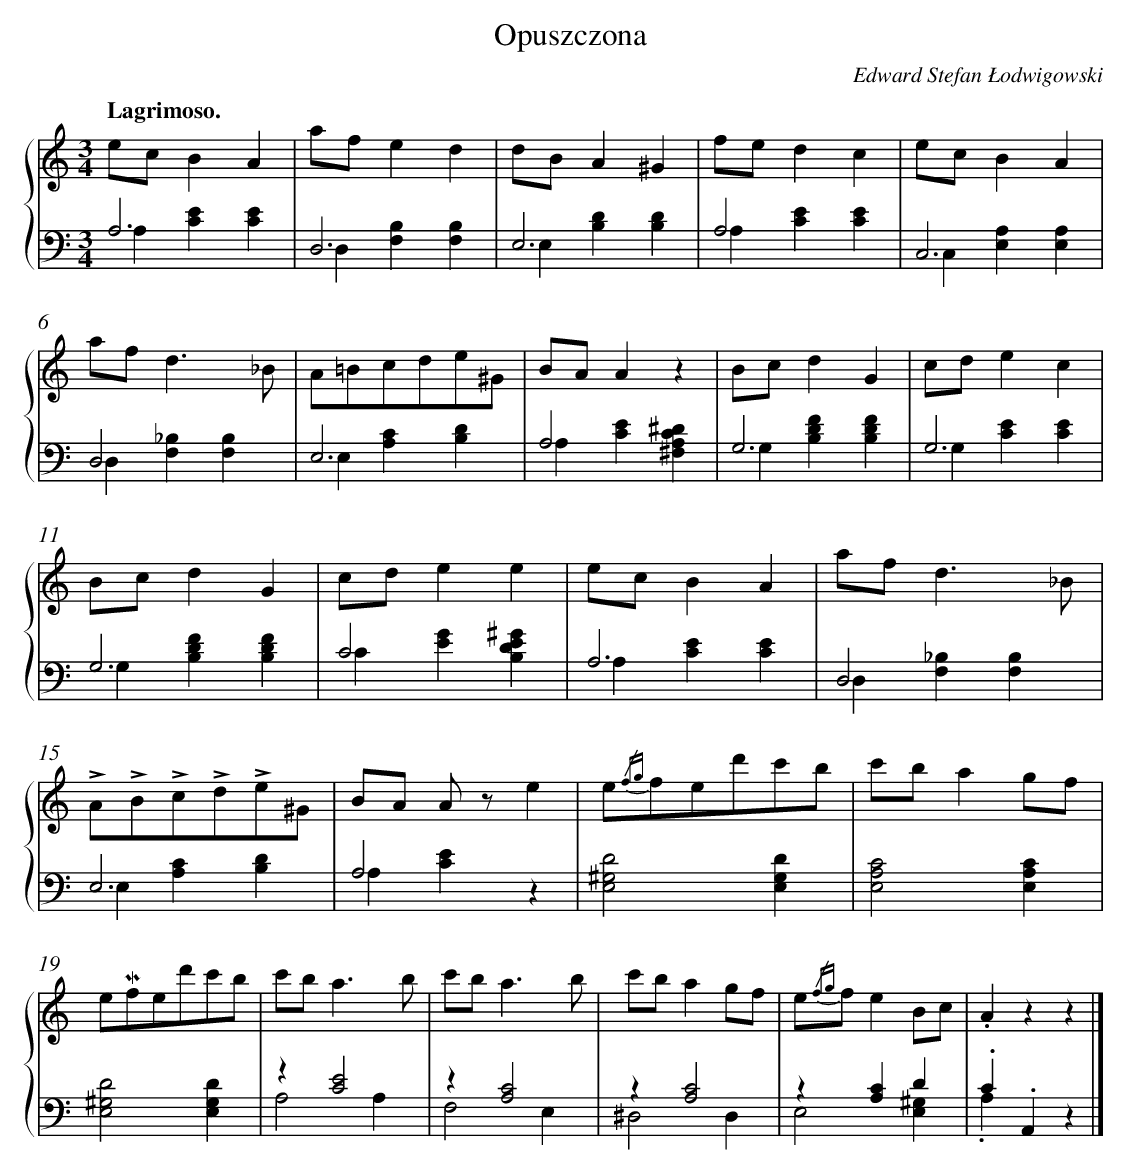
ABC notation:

X:1
T: Opuszczona
C: Edward Stefan Łodwigowski
L: 1/4
M: 3/4
Q: "Lagrimoso."
%%staves {1 2}
V: 1 clef=treble
V: 2 clef=bass
K: C
[V:1] e/c/BA |
[V:2] A,3 & A,[EC][EC] |
[V:1] a/f/ed |
[V:2] D,3 & D,[B,F,][B,F,] |
[V:1] d/B/A^G |
[V:2] E,3 & E,[DB,][DB,] |
[V:1] f/e/dc |
[V:2] A,2x & A,[EC][EC] |
[V:1] e/c/BA |
[V:2] C,3 & C,[A,E,][A,E,] |
[V:1] a/f<d_B/ |
[V:2] D,2x & D,[_B,F,][B,F,] |
[V:1] A/=B/c/d/e/^G/ |
[V:2] E,3 & E,[CA,][DB,] |
[V:1] B/A/Az |
[V:2] A,2x & A,[EC][^DCA,^F,] |
[V:1] B/c/dG |
[V:2] G,3 & G,[FDB,][FDB,] |
[V:1] c/d/ec |
[V:2] G,3 & G,[EC][EC] |
[V:1] B/c/dG |
[V:2] G,3 & G,[FDB,][FDB,] |
[V:1] c/d/ee |
[V:2] C2x & C[GE][^GEDB,] |
[V:1] e/c/BA |
[V:2] A,3 & A,[EC][EC] |
[V:1] a/f<d_B/ |
[V:2] D,2x & D,[_B,F,][B,F,] |
[V:1] !accent!A/!accent!B/!accent!c/!accent!d/!accent!e/^G/ |
[V:2] E,3 & E,[CA,][DB,] |
[V:1] B/A/ A/ z/e |
[V:2] A,2z & A,[EC]x |
[V:1] e/{/fg}f/e/d'/c'/b/ |
[V:2] [D2^G,2E,2][DG,E,] |
[V:1] c'/b/ag/f/ |
[V:2] [C2A,2E,2][CA,E,] |
[V:1] e/!mordent!f/e/d'/c'/b/ |
[V:2] [D2^G,2E,2][DG,E,] |
[V:1] c'/b<ab/ |
[V:2] z[E2C2] & A,2A, |
[V:1] c'/b<ab/ |
[V:2] z[C2A,2] & F,2E, |
[V:1] c'/b/ag/f/ |
[V:2] z[C2A,2] & ^D,2D, |
[V:1] e/{/fg}f/eB/c/ |
[V:2] z[CA,]D & E,2[^G,E,] |
[V:1] .Azz |]
[V:2] .C.A,,z & .A,x2 |]
